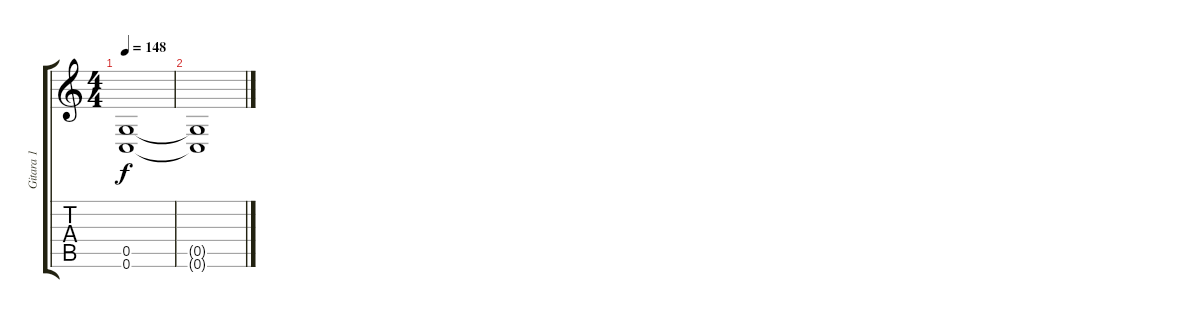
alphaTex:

\track ("Gitara 1" "Gitara 1") {instrument distortionguitar}
\staff {score tabs}
\tuning (D4 A3 F3 C3 G2 C2) {hide}
\ts (4 4)
\tempo 148
\clef g2
\ks c
(0.5{t} 0.6{t}).1{dy f} |
(0.5{t} 0.6{t}).1
